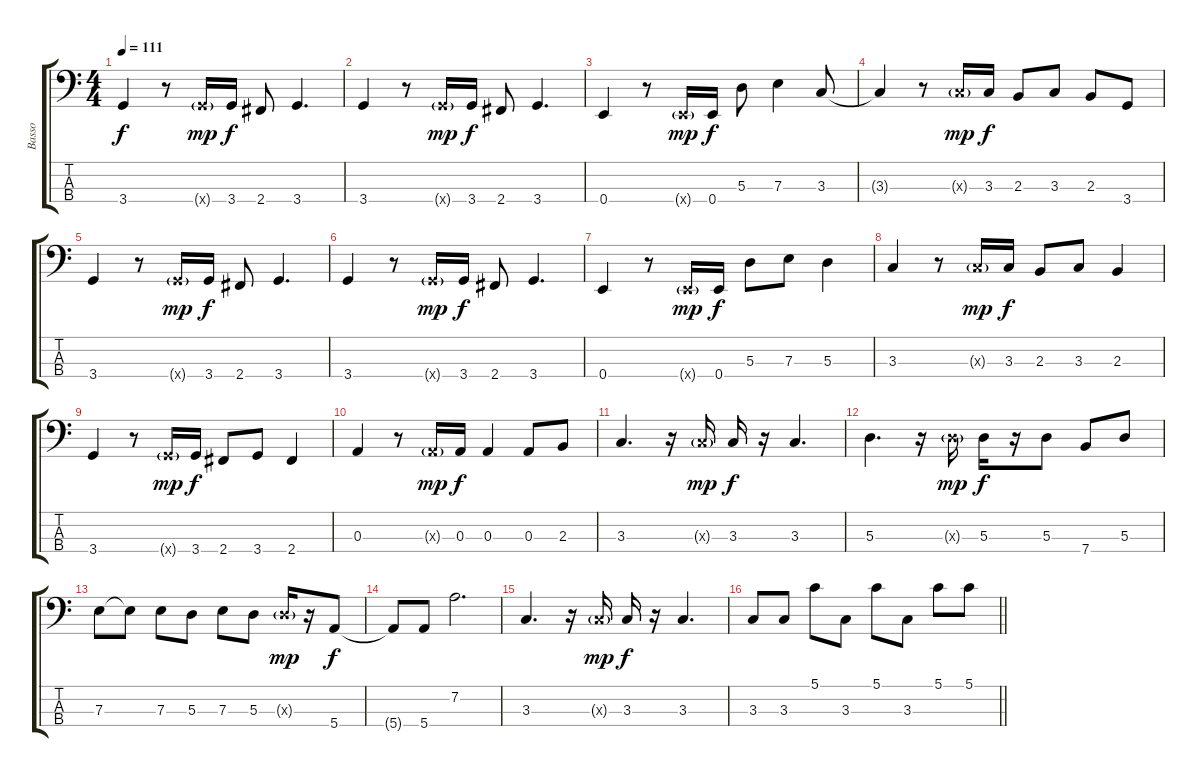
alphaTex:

\track ("Basso" "Basso") {instrument electricbassfinger}
\staff {score tabs}
\tuning (G2 D2 A1 E1) {hide}
\ts (4 4)
\tempo 111
\clef f4
\ks c
3.4{t}.4{dy f} r.8 3.4{g x}.16{dy mp} 3.4.16{dy f} 2.4.8 3.4.4{d} |
3.4.4 r.8 3.4{g x}.16{dy mp} 3.4.16{dy f} 2.4.8 3.4.4{d} |
0.4.4 r.8 0.4{g x}.16{dy mp} 0.4.16{dy f} 5.3.8 7.3.4 3.3.8 |
3.3{t}.4 r.8 3.3{g x}.16{dy mp} 3.3.16{dy f} 2.3.8 3.3.8 2.3.8 3.4.8 |
3.4.4 r.8 3.4{g x}.16{dy mp} 3.4.16{dy f} 2.4.8 3.4.4{d} |
3.4.4 r.8 3.4{g x}.16{dy mp} 3.4.16{dy f} 2.4.8 3.4.4{d} |
0.4.4 r.8 0.4{g x}.16{dy mp} 0.4.16{dy f} 5.3.8 7.3.8 5.3.4 |
3.3.4 r.8 3.3{g x}.16{dy mp} 3.3.16{dy f} 2.3.8 3.3.8 2.3.4 |
3.4.4 r.8 3.4{g x}.16{dy mp} 3.4.16{dy f} 2.4.8 3.4.8 2.4.4 |
0.3.4 r.8 0.3{g x}.16{dy mp} 0.3.16{dy f} 0.3.4 0.3.8 2.3.8 |
3.3.4{d} r.16 3.3{g x}.16{dy mp} 3.3.16{dy f} r.16 3.3.4{d} |
5.3.4{d} r.16 5.3{g x}.16{dy mp} 5.3.16{dy f} r.16 5.3.8 7.4.8 5.3.8 |
7.3.8 7.3{t}.8 7.3.8 5.3.8 7.3.8 5.3.8 5.3{g x}.16{dy mp} r.16 5.4.8{dy f} |
5.4{t}.8 5.4.8 7.2.2{d} |
3.3.4{d} r.16 3.3{g x}.16{dy mp} 3.3.16{dy f} r.16 3.3.4{d} |
\barLineRight lightlight
3.3.8 3.3.8 5.1.8 3.3.8 5.1.8 3.3.8 5.1.8 5.1.8
